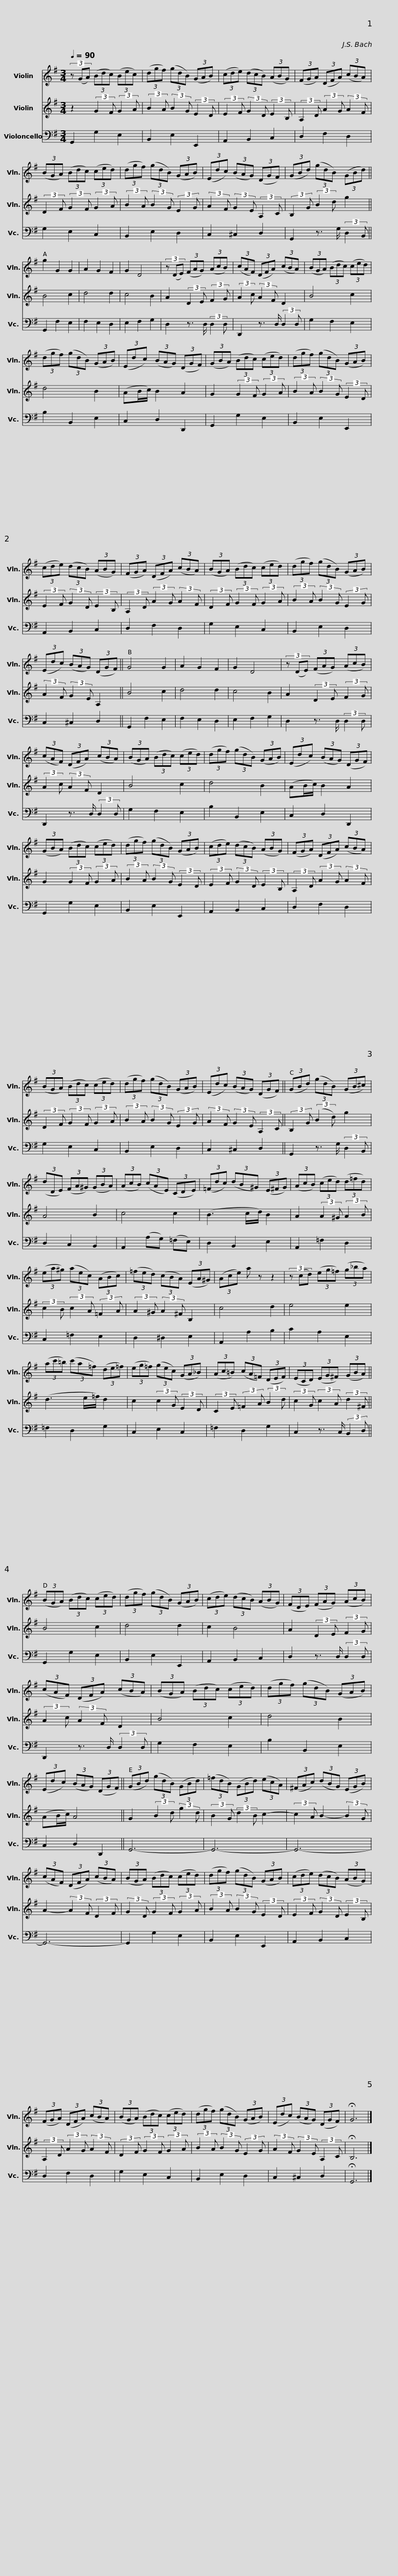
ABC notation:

X:1
%%score 1 2 3
L:1/8
Q:1/4=90
M:3/4
I:linebreak $
K:G
V:1 treble
V:2 treble
V:3 bass
V:1
 (3z (GA) (3(Bdc) (3(Bec) | (3(dgf) (3(gdB) (3(GAB) | (3(cde) (3(dcB) (3(ABG) | (3(FGA) (3(DFA) (3(cBA) | (3(BGA) (3(Bdc) (3(ced) | %5
 (3(dgf) (3(gdB) (3(GAB) |$ (3(Edc) (3(BAG) (3(DGF) | (3(GBd) (3(gdB) (3(GBd) || g2 G2 G2 | A2 G2 F2 | %10
 G2 D4 | (3z (DE) (3(FAG) (3(AcB) | (3(cAF) (3(DFA) (3(cBA) | (3(BGA) (3(Bdc) (3(ced) | (3(dgf) (3(gdB) (3(GAB) |$ %15
 (3(Edc) (3(BAG) (3(DGF) | (3(GBA) (3(Bdc) (3(ced) | (3(dgf) (3(gdB) (3(GAB) | (3(cde) (3(dcB) (3(ABG) | (3(FGA) (3(DFA) (3(cBA) | %20
 (3(BGA) (3(Bdc) (3(ced) |$ (3(dgf) (3(gdB) (3(GAB) | (3(Edc) (3(BAG) (3(DGF) || G4 G2 | A2 G2 F2 | %25
 G2 D4 | (3z (DE) (3(FAG) (3(AcB) | (3(cAF) (3(DFA) (3(cBA) | (3(BGA) (3(Bdc) (3(ced) | (3(dgf) (3(gdB) (3(GAB) |$ %30
 (3(Edc) (3(BAG) (3(DGF) | (3(GBA) (3(Bdc) (3(ced) | (3(dgf) (3(gdB) (3(GAB) | (3(cde) (3(dcB) (3(ABG) | (3(FGA) (3(DFA) (3(cBA) | %35
 (3(BGA) (3(Bdc) (3(ced) |$ (3(dgf) (3(gdB) (3(GAB) | (3(Edc) (3(BAG) (3(DGF) || (3(GBd) (3(gdB) (3(GB^c) | (3(dDE) (3(FA^G) (3(GBA) | %40
 (3(AcB) (3(cAE) (3(CDE) | (3(=Fdc) (3(dB^G) (3(E^FG) |$ (3(AcB) (3(ced) (3(d=fd) | (3(ea^g) (3(aec) (3(ABc) | (3(=fed) (3(cBA) (3(EA^G) | %45
 (3(Ace) a z z2 | (3z (cd) (3(eg=f) (3(g_ba) | (3(ac'=b) (3(c'a=f) (3(de=f) |$ (3(eg=f) (3(gec) (3(GA_B) | (3(Ac=B) (3(cA=F) (3(DEF) | %50
 (3(ECD) (3(EG^F) (3(GBA) || (3(BGA) (3(Bdc) (3(ced) | (3(dgf) (3(gdB) (3(GAB) | (3(cde) (3(dcB) (3(ABG) |$ (3(FDE) (3(FAG) (3(AcB) | %55
 (3(cAF) (3(DFA) (3(cBA) | (3(BGA) (3(Bdc) (3(ced) | (3(dgf) (3(gdB) (3(GAB) | (3(Edc) (3(BAG) (3(DGF) || (3(GBd) (3(gdB) (3(GBd) | %60
 (3(=fdB) (3(GBd) (3(ecA) |$ (3(^FAc) (3(dBG) (3(EGB) | (3(cAF) (3(DFA) (3(cBA) | (3(BGA) (3(Bdc) (3(ced) | (3(dgf) (3(gdB) (3(GAB) | %65
 (3(cde) (3(dcB) (3(ABG) | (3(FGA) (3(DFA) (3(cBA) |$ (3(BGA) (3(Bdc) (3(ced) | (3(dgf) (3(gdB) (3(GAB) | (3(Edc) (3(BAG) (3(DGF) | %70
 !fermata!G6 |] %71
V:2
 z2 (3:2:2G2 F (3:2:2G2 A | (3:2:2B2 A (3:2:2B2 G (3:2:2E2 D | (3:2:2E2 F (3:2:2G2 D (3:2:2E2 B, | (3:2:2A,2 D (3:2:2A2 G (3:2:2A2 F | (3:2:2D2 F (3:2:2G2 F (3:2:2G2 A | %5
 (3:2:2B2 A (3:2:2B2 G (3:2:2E2 G |$ (3:2:2A2 F (3:2:2G2 E (3:2:2A,2 C | (3:2:2B,2 G (3:2:2B2 d g2 || B4 c2 | d4 d2 | %10
 c4 B2 | A2 (3:2:2D2 E (3:2:2F2 G | (3:2:2A2 c (3:2:2A2 F D2 | B4 c2 | d4 B2 |$ %15
 (AB/c/) B2 A2 | G2 (3:2:2G2 F (3:2:2G2 A | (3:2:2B2 A (3:2:2B2 G (3:2:2E2 D | (3:2:2E2 F (3:2:2G2 D (3:2:2E2 B, | (3:2:2A,2 D (3:2:2A2 G (3:2:2A2 F | %20
 (3:2:2D2 F (3:2:2G2 F (3:2:2G2 A |$ (3:2:2B2 A (3:2:2B2 G (3:2:2E2 G | (3:2:2A2 F (3:2:2G2 E A,2 || B4 c2 | d4 d2 | %25
 c4 B2 | A2 (3:2:2D2 E (3:2:2F2 G | (3:2:2A2 c (3:2:2A2 F D2 | B4 c2 | d4 B2 |$ %30
 (AB/c/) B2 A2 | G2 (3:2:2G2 F (3:2:2G2 A | (3:2:2B2 A (3:2:2B2 G (3:2:2E2 D | (3:2:2E2 F (3:2:2G2 D (3:2:2E2 B, | (3:2:2A,2 D (3:2:2A2 G (3:2:2A2 F | %35
 (3:2:2D2 F (3:2:2G2 F (3:2:2G2 A |$ (3:2:2B2 A (3:2:2B2 G (3:2:2E2 G | (3:2:2A2 F (3:2:2G2 E (3:2:2A,2 C || (3:2:2B,2 G (3:2:2(B2 d) g2 | A4 B2 | %40
 c4 c2 | (B3 c/d/) B2 |$ A2 (3:2:2A2 ^G (3:2:2A2 B | (3:2:2c2 B (3:2:2c2 A (3:2:2=F2 A | (3:2:2A2 ^G (3:2:2A2 ^F B,2 | %45
 c4 d2 | e4 e2 | (d3 e/=f/) d2 |$ c2 (3:2:2c2 G (3:2:2E2 D | (3:2:2C2 E (3:2:2=F2 A (3:2:2B2 d | %50
 (3:2:2c2 G (3:2:2c2 A (3:2:2d2 ^F || B4 c2 | d4 d2 | c2 B4 |$ A2 (3:2:2D2 E (3:2:2F2 G | %55
 (3:2:2A2 c (3:2:2A2 F D2 | B4 c2 | d4 B2 | (AB/c/) A4 || G2 (3:2:2B2 d (3:2:2g2 d | %60
 (3:2:2B2 G (3:2:2d2 B c2- |$ (3:2:2c2 A B2- (3:2:2B2 G | A2- (3:2:2A2 F (3:2:2D2 F | (3:2:2G2 D (3:2:2G2 F (3:2:2G2 A | (3:2:2B2 A (3:2:2B2 G (3:2:2E2 D | %65
 (3:2:2E2 F (3:2:2G2 D (3:2:2E2 B, | (3:2:2A,2 D (3:2:2A2 G (3:2:2A2 F |$ (3:2:2D2 F (3:2:2G2 F (3:2:2G2 A | (3:2:2B2 A (3:2:2B2 G (3:2:2E2 G | (3:2:2A2 F (3:2:2G2 E (3:2:2A,2 C | %70
 !fermata!B,6 |] %71
V:3
 G,,2 G,2 E,2 | B,,2 E,2 E,,2 | A,,2 B,,2 C,2 | D,2 F,2 D,2 | G,2 E,2 C,2 | %5
 B,,2 E,2 D,2 |$ C,2 ^C,2 D,2 | G,,2 z3/2 G,/ (3:2:2D,2 B,, || G,,2 F,2 E,2 | F,2 E,2 D,2 | %10
 E,2 F,2 G,2 | D,2 z3/2 D,/ (3:2:2D,2 D, | D,,2 z3/2 D,/ (3:2:2D,2 D, | G,2 F,2 E,2 | B,2 B,,2 E,2 |$ %15
 C,2 D,2 D,,2 | G,,2 G,2 E,2 | B,,2 E,2 E,,2 | A,,2 B,,2 C,2 | D,2 F,2 D,2 | %20
 G,2 E,2 C,2 |$ B,,2 E,2 D,2 | C,2 ^C,2 D,2 || G,,2 F,2 E,2 | F,2 E,2 D,2 | %25
 E,2 F,2 G,2 | D,2 z3/2 D,/ (3:2:2D,2 D, | D,,2 z3/2 D,/ (3:2:2D,2 D, | G,2 F,2 E,2 | B,2 B,,2 E,2 |$ %30
 C,2 D,2 D,,2 | G,,2 G,2 E,2 | B,,2 E,2 E,,2 | A,,2 B,,2 C,2 | D,2 F,2 D,2 | %35
 G,2 E,2 C,2 |$ B,,2 E,2 D,2 | C,2 ^C,2 D,2 || G,,2 z3/2 G,/ (3:2:2D,2 B,, | D,2 C,2 B,,2 | %40
 A,,2 (A,G,) (=F,E,) | D,2 B,,2 E,2 |$ A,,2 =F,2 D,2 | C,2 =F,2 E,2 | D,2 ^D,2 E,2 | %45
 A,,2 A,2 B,2 | C2 A,2 E,2 | =F,2 D,2 G,2 |$ C,2 E,2 C,2 | =F,2 D,2 G,2 | %50
 C,2 z3/2 C,/ (3:2:2B,,2 D, || G,,2 G,2 E,2 | B,,2 E,2 E,,2 | A,,2 B,,2 C,2 |$ D,2 z3/2 D,/ (3:2:2D,2 D, | %55
 D,,2 z3/2 D,/ (3:2:2D,2 D, | G,2 F,2 E,2 | B,2 B,,2 E,2 | C,2 D,2 D,,2 || G,,6- | %60
 G,,6- |$ G,,6- | G,,6- | G,,2 G,2 E,2 | B,,2 E,2 E,,2 | %65
 A,,2 B,,2 C,2 | D,2 F,2 D,2 |$ G,2 E,2 C,2 | B,,2 E,2 D,2 | C,2 ^C,2 D,2 | %70
 !fermata!G,,6 |] %71
